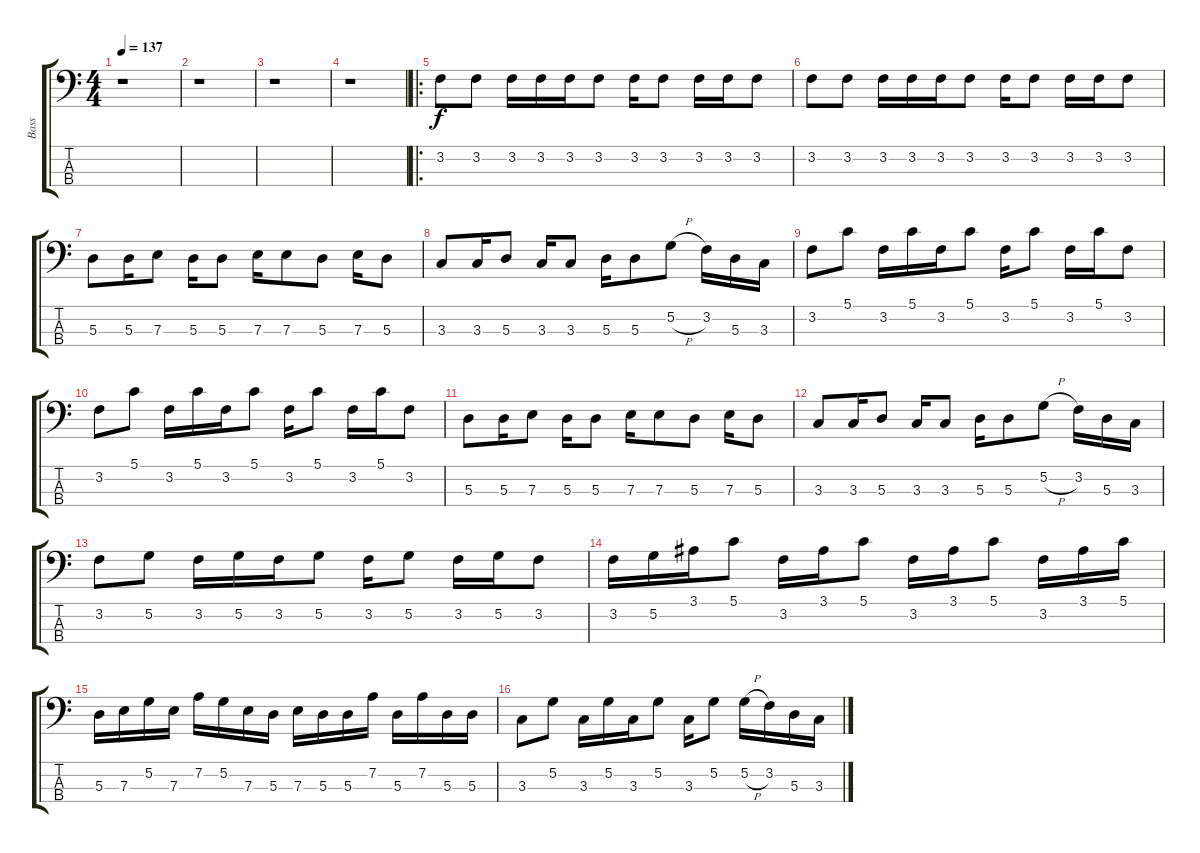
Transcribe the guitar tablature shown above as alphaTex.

\track ("Bass" "Bass") {instrument electricbasspick}
\staff {score tabs}
\tuning (G2 D2 A1 E1) {hide}
\ts (4 4)
\tempo 137
\clef f4
\ks c
r.1{dy f instrument electricbasspick} |
r.1 |
r.1 |
r.1 |
\ro
3.2.8 3.2.8 3.2.16 3.2.16 3.2.16 3.2.8 3.2.16 3.2.8 3.2.16 3.2.16 3.2.8 |
3.2.8 3.2.8 3.2.16 3.2.16 3.2.16 3.2.8 3.2.16 3.2.8 3.2.16 3.2.16 3.2.8 |
5.3.8 5.3.16 7.3.8 5.3.16 5.3.8 7.3.16 7.3.8 5.3.8 7.3.16 5.3.8 |
3.3.8 3.3.16 5.3.8 3.3.16 3.3.8 5.3.16 5.3.8 5.2{h}.8 3.2.16 5.3.16 3.3.16 |
3.2.8 5.1.8 3.2.16 5.1.16 3.2.16 5.1.8 3.2.16 5.1.8 3.2.16 5.1.16 3.2.8 |
3.2.8 5.1.8 3.2.16 5.1.16 3.2.16 5.1.8 3.2.16 5.1.8 3.2.16 5.1.16 3.2.8 |
5.3.8 5.3.16 7.3.8 5.3.16 5.3.8 7.3.16 7.3.8 5.3.8 7.3.16 5.3.8 |
3.3.8 3.3.16 5.3.8 3.3.16 3.3.8 5.3.16 5.3.8 5.2{h}.8 3.2.16 5.3.16 3.3.16 |
3.2.8 5.2.8 3.2.16 5.2.16 3.2.16 5.2.8 3.2.16 5.2.8 3.2.16 5.2.16 3.2.8 |
3.2.16 5.2.16 3.1.16 5.1.8 3.2.16 3.1.16 5.1.8 3.2.16 3.1.16 5.1.8 3.2.16 3.1.16 5.1.16 |
5.3.16 7.3.16 5.2.16 7.3.16 7.2.16 5.2.16 7.3.16 5.3.16 7.3.16 5.3.16 5.3.16 7.2.16 5.3.16 7.2.16 5.3.16 5.3.16 |
3.3.8 5.2.8 3.3.16 5.2.16 3.3.16 5.2.8 3.3.16 5.2.8 5.2{h}.16 3.2.16 5.3.16 3.3.16
